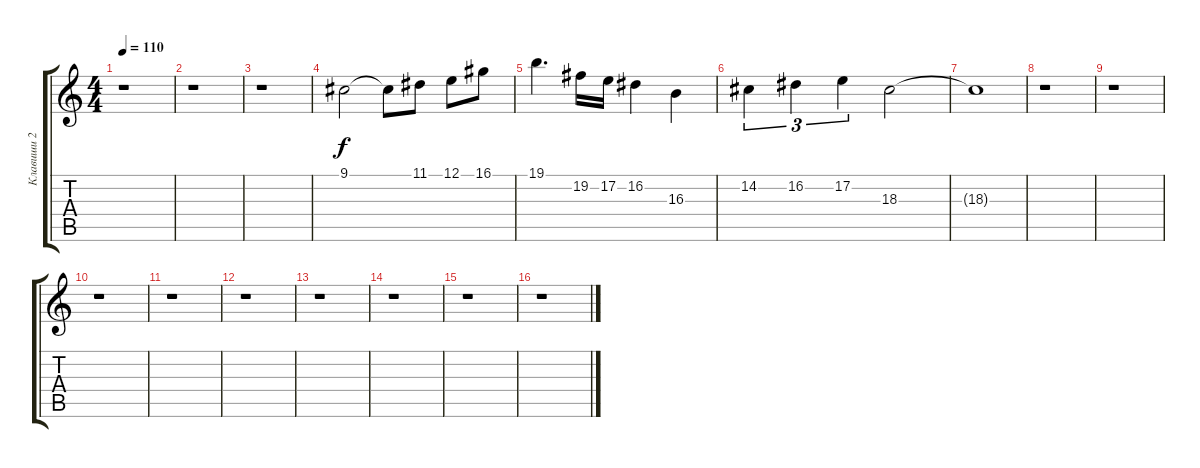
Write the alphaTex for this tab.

\track ("Клавиши 2" "Клавиши 2") {instrument flute}
\staff {score tabs}
\tuning (E4 B3 G3 D3 A2 E2) {hide}
\ts (4 4)
\tempo 110
\clef g2
\ks c
r.1{dy f} |
r.1 |
r.1 |
9.1.2 9.1{t}.8 11.1.8 12.1.8 16.1.8 |
19.1.4{d} 19.2.16 17.2.16 16.2.4 16.3.4 |
14.2.4{tu (3 2)} 16.2.4{tu (3 2)} 17.2.4{tu (3 2)} 18.3.2 |
18.3{t}.1 |
r.1 |
r.1 |
r.1 |
r.1 |
r.1 |
r.1 |
r.1 |
r.1 |
r.1
